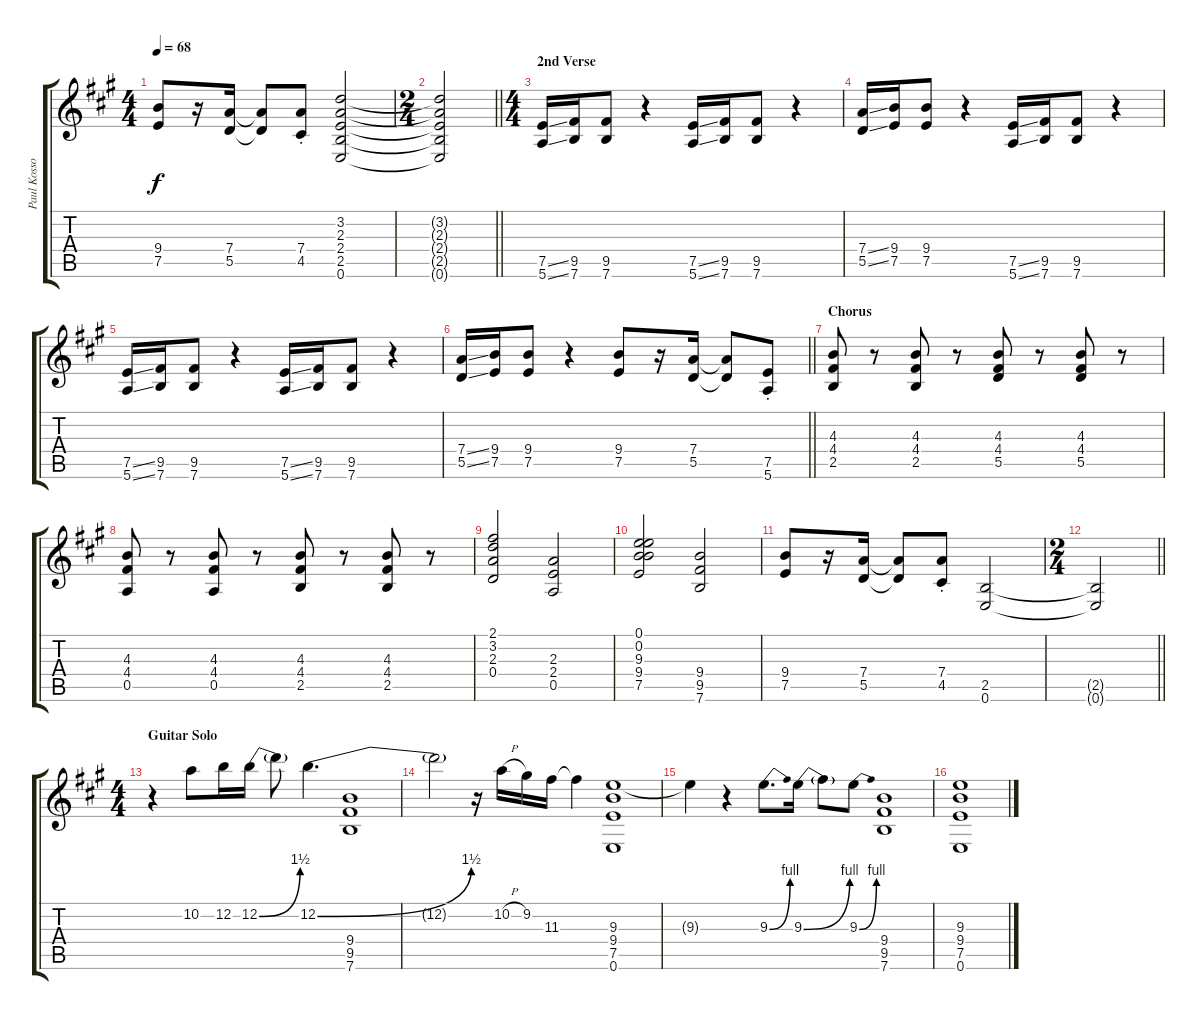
\track ("Paul Kossoff - Electric Guitar" "Paul Kosso") {instrument overdrivenguitar}
\staff {score tabs}
\tuning (E4 B3 G3 D3 A2 E2) {hide}
\ts (4 4)
\tempo 68
\clef g2
\ks a
(9.4 7.5).8{dy f} r.16 (7.4 5.5).16 (7.4{t} 5.5{t}).8 (7.4{st} 4.5{st}).8 (3.2 2.3 2.4 2.5 0.6).2 |
\ts (2 4)
\barLineRight lightlight
(3.2{t} 2.3{t} 2.4{t} 2.5{t} 0.6{t}).2 |
\ts (4 4)
\section ("" "2nd Verse")
(7.5{ss} 5.6{ss}).16 (9.5 7.6).16 (9.5 7.6).8 r.4 (7.5{ss} 5.6{ss}).16 (9.5 7.6).16 (9.5 7.6).8 r.4 |
(7.4{ss} 5.5{ss}).16 (9.4 7.5).16 (9.4 7.5).8 r.4 (7.5{ss} 5.6{ss}).16 (9.5 7.6).16 (9.5 7.6).8 r.4 |
(7.5{ss} 5.6{ss}).16 (9.5 7.6).16 (9.5 7.6).8 r.4 (7.5{ss} 5.6{ss}).16 (9.5 7.6).16 (9.5 7.6).8 r.4 |
\barLineRight lightlight
(7.4{ss} 5.5{ss}).16 (9.4 7.5).16 (9.4 7.5).8 r.4 (9.4 7.5).8 r.16 (7.4 5.5).16 (7.4{t} 5.5{t}).8 (7.5{st} 5.6{st}).8 |
\section ("" "Chorus")
(4.3 4.4 2.5).8 r.8 (4.3 4.4 2.5).8 r.8 (4.3 4.4 5.5).8 r.8 (4.3 4.4 5.5).8 r.8 |
(4.3 4.4 0.5).8 r.8 (4.3 4.4 0.5).8 r.8 (4.3 4.4 2.5).8 r.8 (4.3 4.4 2.5).8 r.8 |
(2.1 3.2 2.3 0.4).2 (2.3 2.4 0.5).2 |
(0.1 0.2 9.3 9.4 7.5).2 (9.4 9.5 7.6).2 |
(9.4 7.5).8 r.16 (7.4 5.5).16 (7.4{t} 5.5{t}).8 (7.4{st} 4.5{st}).8 (2.5 0.6).2 |
\ts (2 4)
\barLineRight lightlight
(2.5{t} 0.6{t}).2 |
\ts (4 4)
\section ("" "Guitar Solo")
r.4 10.2.8 12.2.16 12.2{be (bend 0 0 60 6)}.16 12.2{t}.8 12.2{be (bend 0 0 60 6)}.4{d} (9.4 9.5 7.6).1 |
12.2{t}.2 r.16 10.2{h}.16 9.2.16 11.3.16 11.3{t}.4 (9.3 9.4 7.5 0.6).1 |
9.3{t}.4 r.4 9.3{be (bend 0 0 60 4)}.8{d} 9.3{be (bend 0 0 60 4)}.16 9.3{t}.8 9.3{be (bend 0 0 60 4)}.8 (9.4 9.5 7.6).1 |
(9.3 9.4 7.5 0.6).1
